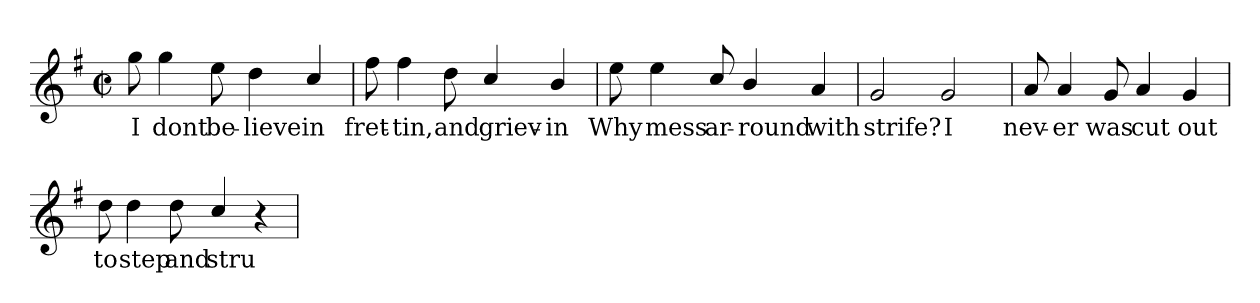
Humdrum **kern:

**kern	**text
*part1	*part1
*staff1	*staff1
*clefG2	*
*k[f#]	*
*G:	*
*M2/2	*
*met(c|)	*
=	=
!	!LO:LY:b
8ggi\	I
!	!LO:LY:b
4ggi\	dont
!	!LO:LY:b
8ee\	be-
!	!LO:LY:b
4ddi\	-lieve
!	!LO:LY:b
4cc/	in
=	=
!	!LO:LY:b
8ff#\	fret-
!	!LO:LY:b
4ff#\	-tin,
!	!LO:LY:b
8ddi\	and
!	!LO:LY:b
4cc/	griev-
!	!LO:LY:b
4bi/	-in
=	=
!	!LO:LY:b
8ee\	Why
!	!LO:LY:b
4ee\	mess
!	!LO:LY:b
8cc/	ar-
!	!LO:LY:b
4bi/	-round
!	!LO:LY:b
4a/	with
=	=
!	!LO:LY:b
2gi/	strife?
!	!LO:LY:b
2g/	I
=	=
!	!LO:LY:b
8ai/	nev-
!	!LO:LY:b
4ai/	-er
!	!LO:LY:b
8g/	was
!	!LO:LY:b
4a/	cut
!	!LO:LY:b
4gi/	out
=	=
!	!LO:LY:b
8ddi\	to
!	!LO:LY:b
4dd\	step
!	!LO:LY:b
8dd\	and
!	!LO:LY:b
4cc/	stru
4r	.
=	=
*-	*-
